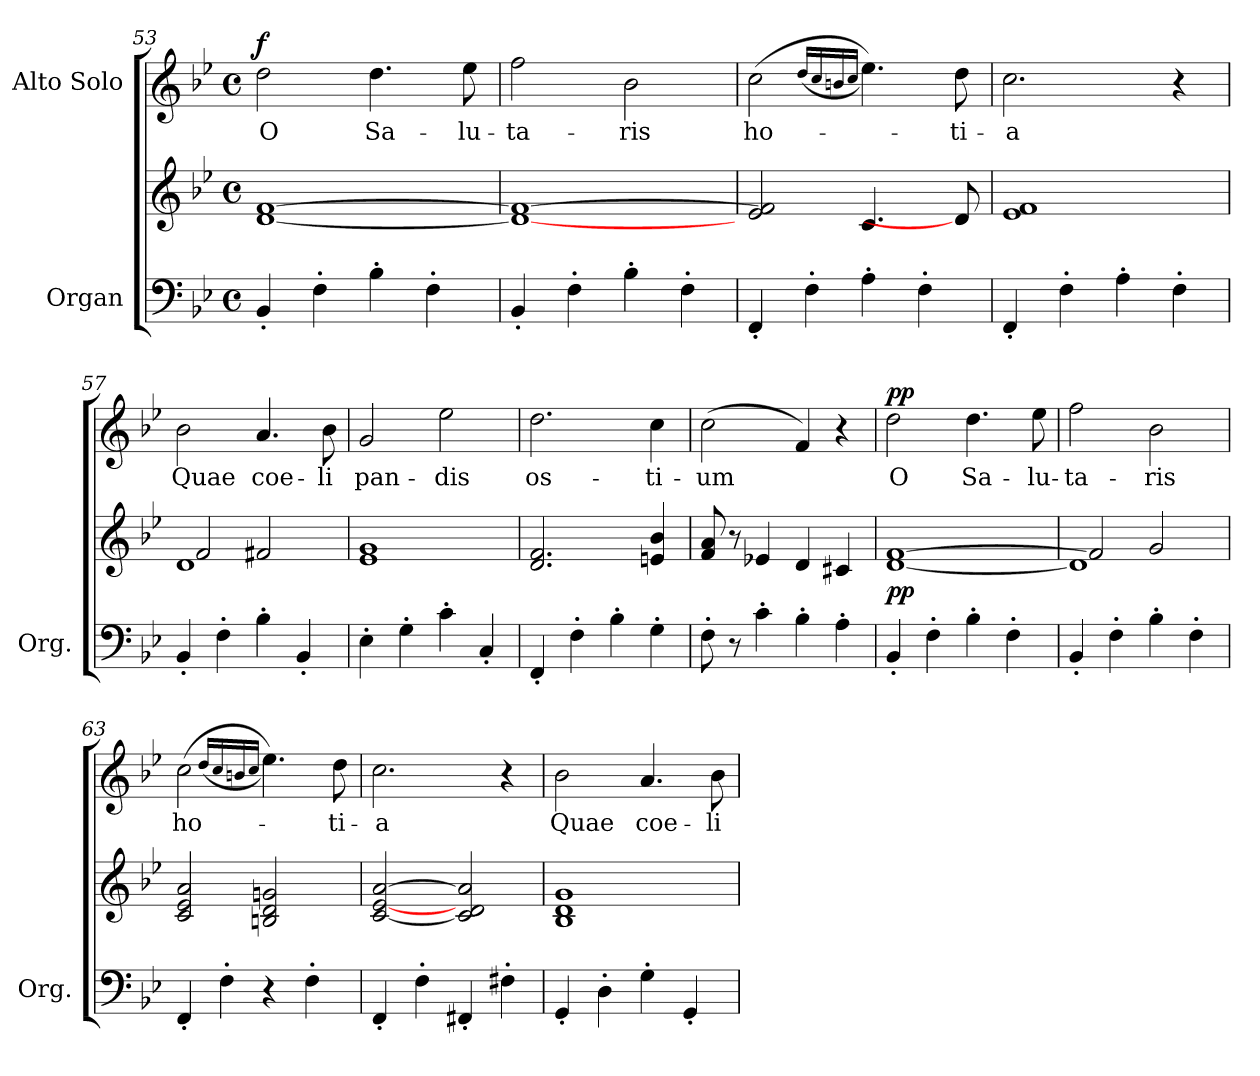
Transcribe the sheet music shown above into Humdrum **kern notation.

**kern	**kern	**dynam	**kern	**text	**dynam
*part2	*part2	*part2	*part1	*part1	*part1
*staff3	*staff2	*staff2/3	*staff1	*staff1	*staff1
*I"Organ	*	*	*I"Alto Solo	*	*
*I'Org.	*	*	*	*	*
*clefF4	*clefG2	*	*clefG2	*	*
*k[b-e-]	*k[b-e-]	*	*k[b-e-]	*	*
*B-:	*B-:	*	*B-:	*	*
*M4/4	*M4/4	*	*M4/4	*	*
*met(c)	*met(c)	*	*met(c)	*	*
=53	=53	=53	=53	=53	=53
!	!	!	!	!LO:LY:b:color=#000000	!
4BB-'i/	[1di [1fi	.	2ddi\	O	f
4F'i\	.	.	.	.	.
!	!	!	!	!LO:LY:b:color=#000000	!
4B-'i\	.	.	4.ddi\	Sa-	.
4F'i\	.	.	.	.	.
!	!	!	!	!LO:LY:b:color=#000000	!
.	.	.	8ee-i\	-lu-	.
=54	=54	=54	=54	=54	=54
!	!	!	!	!LO:LY:b:color=#000000	!
4BB-'i/	1di_ 1fi_	.	2ffi\	-ta-	.
4F'i\	.	.	.	.	.
!	!	!	!	!LO:LY:b:color=#000000	!
4B-'i\	.	.	2b-i\	-ris	.
4F'i\	.	.	.	.	.
=55	=55	=55	=55	=55	=55
!	!	!	!	!LO:LY:b:color=#000000	!
4FF'i/	2e-i/ 2fi]	.	(2cci\	ho-	.
4F'i\	.	.	.	.	.
.	.	.	(16qddi/LL	.	.
.	.	.	16qcci/	.	.
.	.	.	16qbni/	.	.
.	.	.	16qcci/JJ	.	.
4A'i\	4.ci/	.	4.ee-i\))	.	.
4F'i\	.	.	.	.	.
!	!	!	!	!LO:LY:b:color=#000000	!
.	8di/]	.	8ddi\	-ti-	.
!!LO:PB:g=z
=56	=56	=56	=56	=56	=56
!	!	!	!	!LO:LY:b:color=#000000	!
4FF'i/	1e-i 1fi	.	2.cci\	-a	.
4F'i\	.	.	.	.	.
4A'i\	.	.	.	.	.
4F'i\	.	.	4r	.	.
=57	=57	=57	=57	=57	=57
*	*^	*	*	*	*
!	!	!	!	!	!LO:LY:b:color=#000000	!
4BB-'i/	1di	2fi/	.	2b-i\	Quae	.
4F'i\	.	.	.	.	.	.
!	!	!	!	!	!LO:LY:b:color=#000000	!
4B-'i\	.	2f#Xi/	.	4.ai/	coe-	.
4BB-'i/	.	.	.	.	.	.
!	!	!	!	!	!LO:LY:b:color=#000000	!
.	.	.	.	8b-i\	-li	.
*	*v	*v	*	*	*	*
=58	=58	=58	=58	=58	=58
!	!	!	!	!LO:LY:b:color=#000000	!
4E-'i\	1e-i 1gi	.	2gi/	pan-	.
4G'i\	.	.	.	.	.
!	!	!	!	!LO:LY:b:color=#000000	!
4c'i\	.	.	2ee-i\	-dis	.
4C'i/	.	.	.	.	.
=59	=59	=59	=59	=59	=59
!	!	!	!	!LO:LY:b:color=#000000	!
4FF'i/	2.di/ 2.fi	.	2.ddi\	os-	.
4F'i\	.	.	.	.	.
4B-'i\	.	.	.	.	.
!	!	!	!	!LO:LY:b:color=#000000	!
4G'i\	4eni/ 4b-i	.	4cci\	-ti-	.
=60	=60	=60	=60	=60	=60
!	!	!	!	!LO:LY:b:color=#000000	!
8F'i\	8fi/ 8ai	.	(2cci\	-um	.
8r	8r	.	.	.	.
4c'i\	4e-Xi/	.	.	.	.
4B-'i\	4di/	.	4fi/)	.	.
4A'i\	4c#Xi/	.	4r	.	.
=61	=61	=61	=61	=61	=61
!	!	!	!	!LO:LY:b:color=#000000	!
4BB-'i/	[1di [1fi	pp	2ddi\	O	pp
4F'i\	.	.	.	.	.
!	!	!	!	!LO:LY:b:color=#000000	!
4B-'i\	.	.	4.ddi\	Sa-	.
4F'i\	.	.	.	.	.
!	!	!	!	!LO:LY:b:color=#000000	!
.	.	.	8ee-i\	-lu-	.
=62	=62	=62	=62	=62	=62
*	*^	*	*	*	*
!	!	!	!	!	!LO:LY:b:color=#000000	!
4BB-'i/	1di]	2fi/]	.	2ffi\	-ta-	.
4F'i\	.	.	.	.	.	.
!	!	!	!	!	!LO:LY:b:color=#000000	!
4B-'i\	.	2gi/	.	2b-i\	-ris	.
4F'i\	.	.	.	.	.	.
*	*v	*v	*	*	*	*
!!LO:LB:g=z
=63	=63	=63	=63	=63	=63
!	!	!	!	!LO:LY:b:color=#000000	!
4FF'i/	2ci/ 2e-i 2ai	.	(2cci\	ho-	.
4F'i\	.	.	.	.	.
.	.	.	(16qddi/LL	.	.
.	.	.	16qcci/	.	.
.	.	.	16qbni/	.	.
.	.	.	16qcci/JJ	.	.
4r	2Bni/ 2di 2gni	.	4.ee-i\))	.	.
4F'i\	.	.	.	.	.
!	!	!	!	!LO:LY:b:color=#000000	!
.	.	.	8ddi\	-ti-	.
=64	=64	=64	=64	=64	=64
!	!	!	!	!LO:LY:b:color=#000000	!
4FF'i/	[2ci/ [2e-i [2ai	.	2.cci\	-a	.
4F'i\	.	.	.	.	.
4FF#X'i/	2ci/] 2di 2ai]	.	.	.	.
4F#X'i\	.	.	4r	.	.
=65	=65	=65	=65	=65	=65
!	!	!	!	!LO:LY:b:color=#000000	!
4GG'i/	1B-i 1di 1gi	.	2b-i\	Quae	.
4D'i\	.	.	.	.	.
!	!	!	!	!LO:LY:b:color=#000000	!
4G'i\	.	.	4.ai/	coe-	.
4GG'i/	.	.	.	.	.
!	!	!	!	!LO:LY:b:color=#000000	!
.	.	.	8b-i\	-li	.
=	=	=	=	=	=
*-	*-	*-	*-	*-	*-
